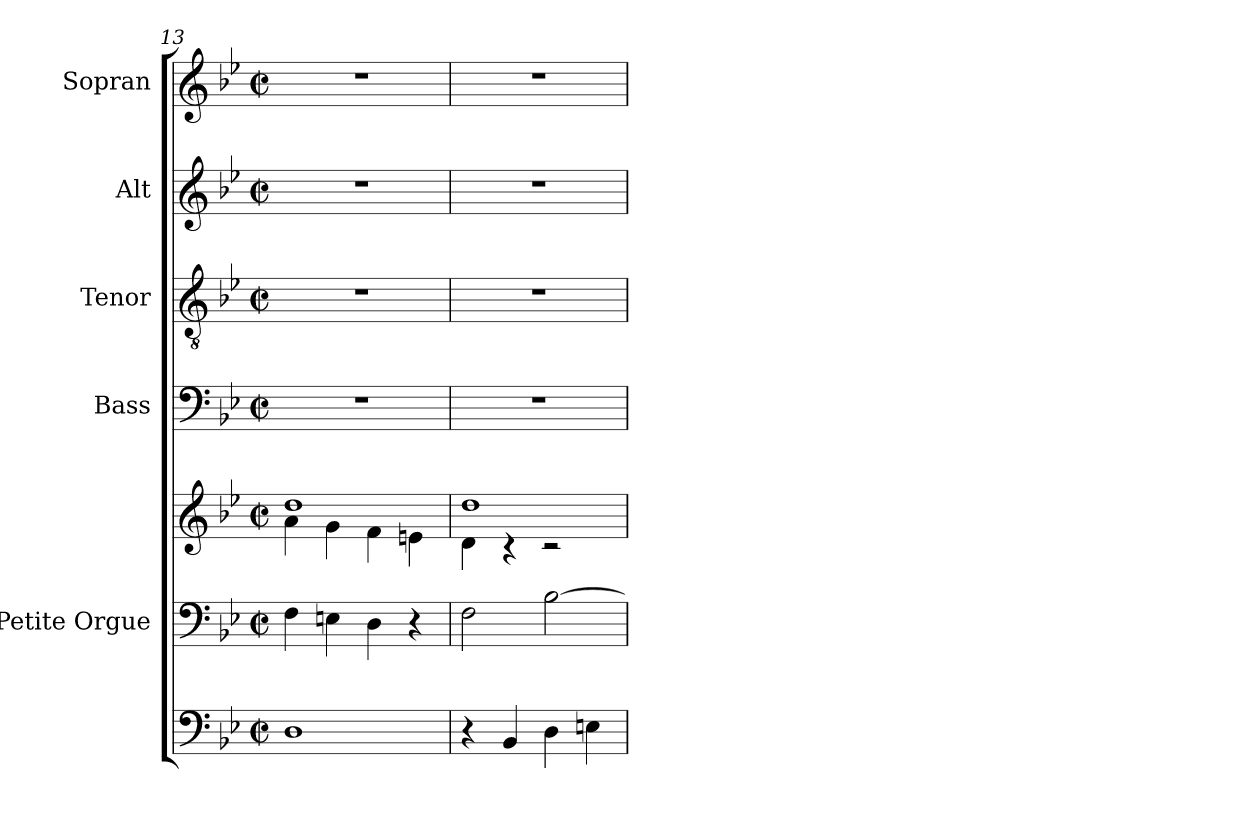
**kern	**kern	**kern	**kern	**kern	**kern	**kern
*part6	*part5	*part5	*part4	*part3	*part2	*part1
*staff7	*staff6	*staff5	*staff4	*staff3	*staff2	*staff1
*	*I"Petite Orgue	*	*I"Bass	*I"Tenor	*I"Alt	*I"Sopran
*	*I'Org. 1	*	*I'B.	*I'T.	*I'A.	*I'S.
*clefF4	*clefF4	*clefG2	*clefF4	*clefGv2	*clefG2	*clefG2
*k[b-e-]	*k[b-e-]	*k[b-e-]	*k[b-e-]	*k[b-e-]	*k[b-e-]	*k[b-e-]
*B-:	*B-:	*B-:	*B-:	*B-:	*B-:	*B-:
*M2/2	*M2/2	*M2/2	*M2/2	*M2/2	*M2/2	*M2/2
*met(c|)	*met(c|)	*met(c|)	*met(c|)	*met(c|)	*met(c|)	*met(c|)
=13	=13	=13	=13	=13	=13	=13
*	*	*^	*	*	*	*
1D	4F\	1dd	4a\	1r	1r	1r	1r
.	4En\	.	4g\	.	.	.	.
.	4D\	.	4f\	.	.	.	.
.	4r	.	4en\	.	.	.	.
!!LO:LB:g=z
=14	=14	=14	=14	=14	=14	=14	=14
4r	2F\	1dd	4d\	1r	1r	1r	1r
4BB-/	.	.	4rc	.	.	.	.
4D\	[2B-\	.	2rc	.	.	.	.
4En\	.	.	.	.	.	.	.
*	*	*v	*v	*	*	*	*
=	=	=	=	=	=	=
*-	*-	*-	*-	*-	*-	*-
